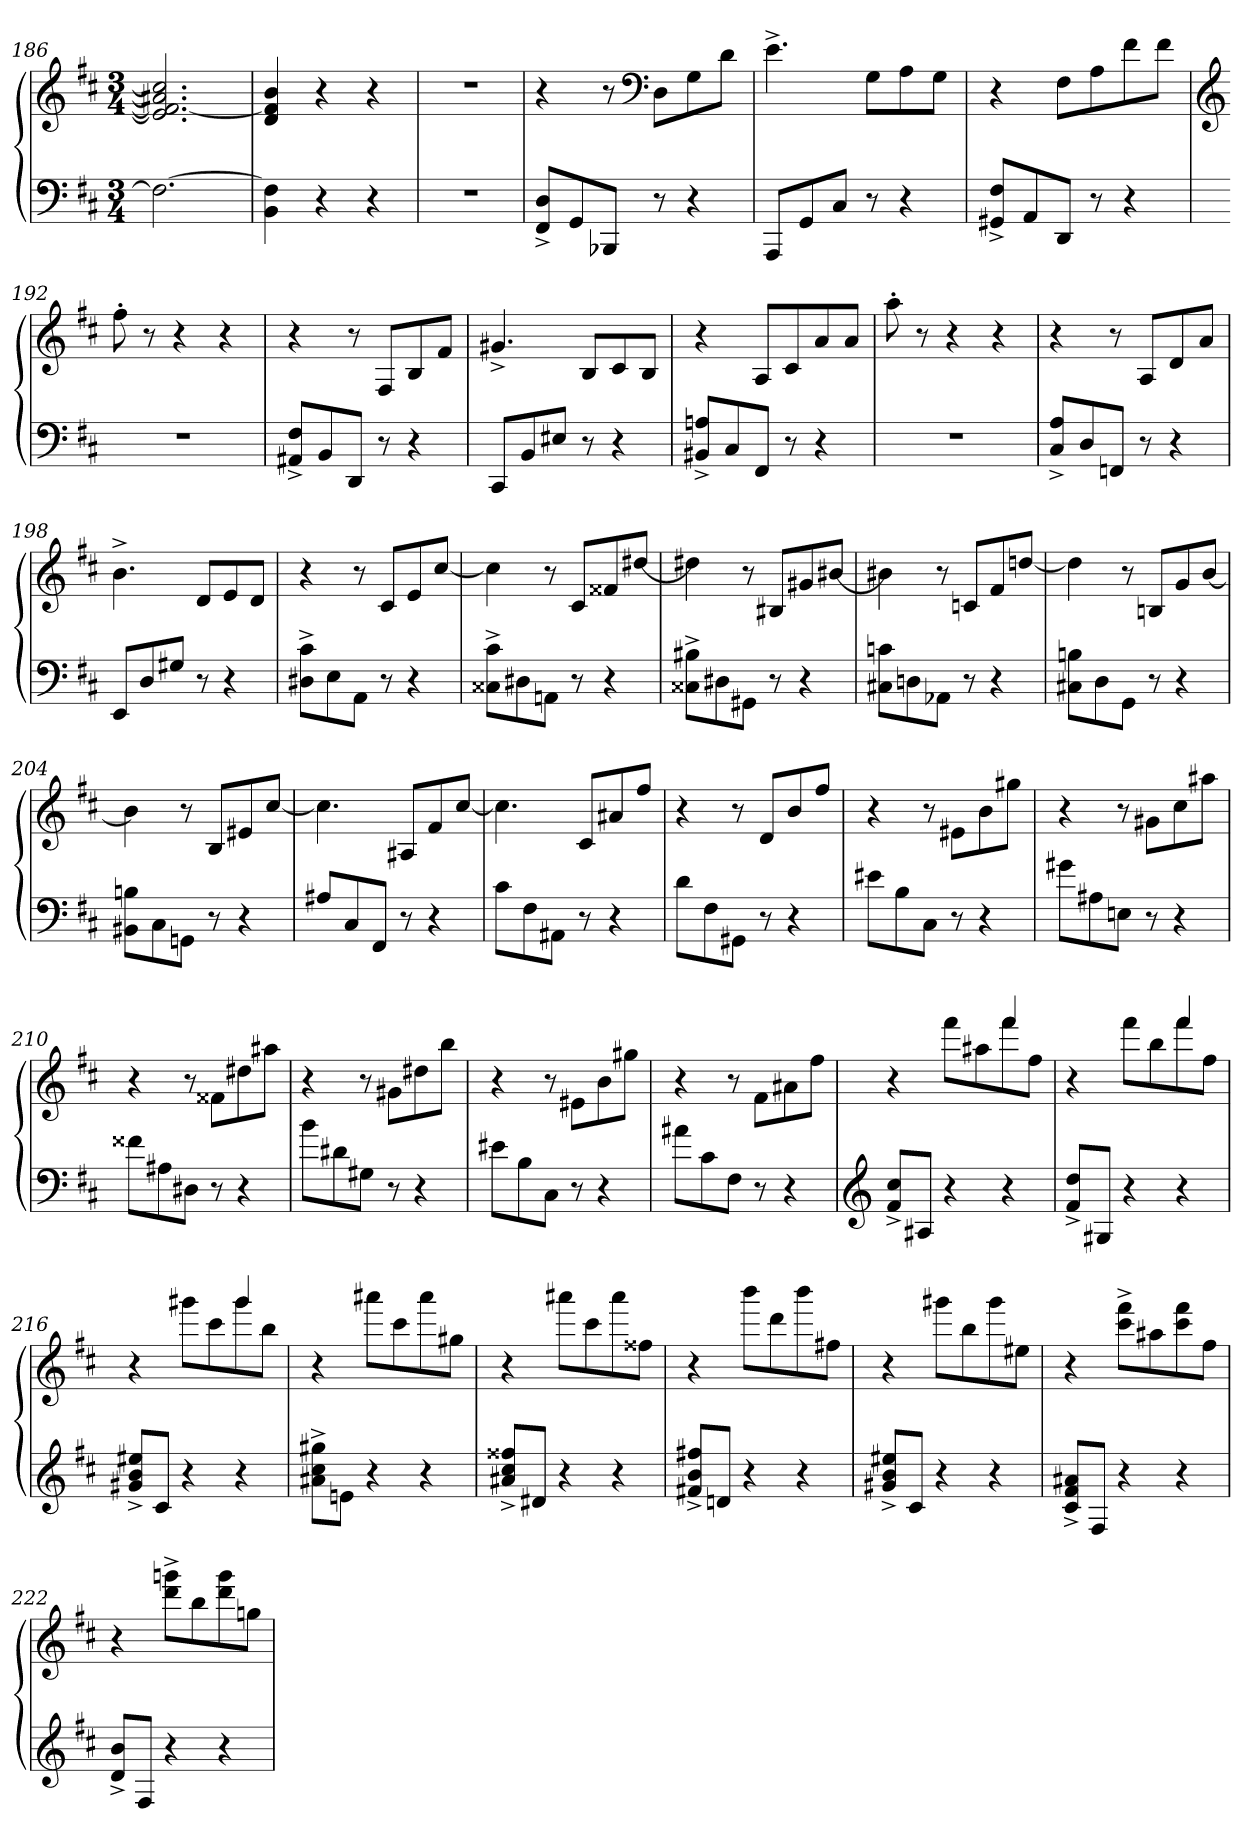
**kern	**kern
*part2	*part1
*staff2	*staff1
*clefF4	*clefG2
*k[f#c#]	*k[f#c#]
*M3/4	*M3/4
=186	=186
2.F#\_	2.e/] 2.f#/_ 2.a#X/] 2.cc#/]
=187	=187
4BB\ 4F#\]	4d/ 4f#/] 4b/
4r	4r
4r	4r
=188	=188
2.r	2.r
=189	=189
8FF#/^> 8D/^>L	4r
8GG/	.
8BBB-X/J	8r
*	*clefF4
8r	8D\L
4r	8G\
.	8d\J
=190	=190
8AAA/L	4.e^>\
8GG/	.
8C#/J	.
8r	8G\L
4r	8A\
.	8G\J
=191	=191
8GG#X/^> 8F#/^>L	4r
8AA/	.
8DD/J	8F#\L
8r	8A\
4r	8f#\
.	8f#\J
=192	=192
*	*clefG2
2.r	8ff#'>\
.	8r
.	4r
.	4r
=193	=193
8AA#X/^> 8F#/^>L	4r
8BB/	.
8DD/J	8r
8r	8F#/L
4r	8B/
.	8f#/J
=194	=194
8CC#/L	4.g#X^>/
8BB/	.
8E#X/J	.
8r	8B/L
4r	8c#/
.	8B/J
=195	=195
8BB#X/^> 8An/^>L	4r
8C#/	.
8FF#/J	8A/L
8r	8c#/
4r	8a/
.	8a/J
=196	=196
2.r	8aa'>\
.	8r
.	4r
.	4r
=197	=197
8C#/^> 8A/^>L	4r
8D/	.
8FFn/J	8r
8r	8A/L
4r	8d/
.	8a/J
=198	=198
8EE/L	4.b^>\
8D/	.
8G#X/J	.
8r	8d/L
4r	8e/
.	8d/J
=199	=199
8D#X\^> 8c#\^>L	4r
8E\	.
8AA\J	8r
8r	8c#/L
4r	8e/
.	[8cc#/J
=200	=200
8C##X\^> 8c#\^>L	4cc#\]
8D#X\	.
8AAn\J	8r
8r	8c#/L
4r	8f##X/
.	[8dd#X/J
=201	=201
8C##X\^> 8B#X\^>L	4dd#X\]
8D#X\	.
8GG#X\J	8r
8r	8B#X/L
4r	8g#X/
.	[8b#/J
=202	=202
8C#X\ 8cn\L	4b#X\]
8Dn\	.
8AA-X\J	8r
8r	8cn/L
4r	8f#/
.	[8ddn/J
=203	=203
8C#X\ 8Bn\L	4dd\]
8D\	.
8GG\J	8r
8r	8Bn/L
4r	8g/
.	[8b/J
=204	=204
8BB#X\ 8Bn\L	4b\]
8C#\	.
8GGn\J	8r
8r	8B/L
4r	8e#X/
.	[8cc#/J
=205	=205
8A#X/L	4.cc#\]
8C#/	.
8FF#/J	.
8r	8A#X/L
4r	8f#/
.	[8cc#/J
=206	=206
8c#\L	4.cc#\]
8F#\	.
8AA#X\J	.
8r	8c#/L
4r	8a#X/
.	8ff#/J
=207	=207
8d\L	4r
8F#\	.
8GG#X\J	8r
8r	8d/L
4r	8b/
.	8ff#/J
=208	=208
8e#X\L	4r
8B\	.
8C#\J	8r
8r	8e#X\L
4r	8b\
.	8gg#X\J
=209	=209
8g#X\L	4r
8A#X\	.
8En\J	8r
8r	8g#X\L
4r	8cc#\
.	8aa#X\J
=210	=210
8f##X\L	4r
8A#X\	.
8D#X\J	8r
8r	8f##X\L
4r	8dd#X\
.	8aa#X\J
=211	=211
8b\L	4r
8d#X\	.
8G#X\J	8r
8r	8g#X\L
4r	8dd#X\
.	8bb\J
=212	=212
8e#X\L	4r
8B\	.
8C#/J	8r
8r	8e#X\L
4r	8b\
.	8gg#X\J
=213	=213
8a#X\L	4r
8c#\	.
8F#\J	8r
8r	8f#\L
4r	8a#X\
.	8ff#\J
=214	=214
*clefG2	*
*	*^
8f#/^> 8cc#/^>L	4r	2ryy
8A#X/J	.	.
4r	8fff#\L	.
.	8aa#X\	.
4r	8fff#\	4fff#/
.	8ff#\J	.
=215	=215	=215
8f#/^> 8dd/^>L	4r	2ryy
8G#X/J	.	.
4r	8fff#\L	.
.	8bb\	.
4r	8fff#\	4fff#/
.	8ff#\J	.
=216	=216	=216
8g#X/^> 8b/^> 8ee#X/^>L	4r	2ryy
8c#/J	.	.
4r	8ggg#X\L	.
.	8ccc#\	.
4r	8ggg#\	4ggg#/
.	8bb\J	.
*	*v	*v
=217	=217
8a#X\^> 8cc#\^> 8gg#X\^>L	4r
8en\J	.
4r	8aaa#X\L
.	8ccc#\
4r	8aaa#\
.	8gg#X\J
=218	=218
8a#X/^> 8cc#/^> 8ff##X/^>L	4r
8d#X/J	.
4r	8aaa#X\L
.	8ccc#\
4r	8aaa#\
.	8ff##X\J
=219	=219
8f#X/^> 8b/^> 8ff#X/^>L	4r
8dn/J	.
4r	8bbb\L
.	8ddd\
4r	8bbb\
.	8ff#X\J
=220	=220
8g#X/^> 8b/^> 8ee#X/^>L	4r
8c#/J	.
4r	8ggg#X\L
.	8bb\
4r	8ggg#\
.	8ee#X\J
=221	=221
8c#/^> 8f#/^> 8a#X/^>L	4r
8F#/J	.
4r	8ccc#\^> 8fff#\^>L
.	8aa#X\
4r	8ccc#\ 8fff#\
.	8ff#\J
=222	=222
8d/^> 8b/^>L	4r
8F#/J	.
4r	8ddd\^> 8gggn\^>L
.	8bb\
4r	8ddd\ 8ggg\
.	8ggn\J
=	=
*-	*-
